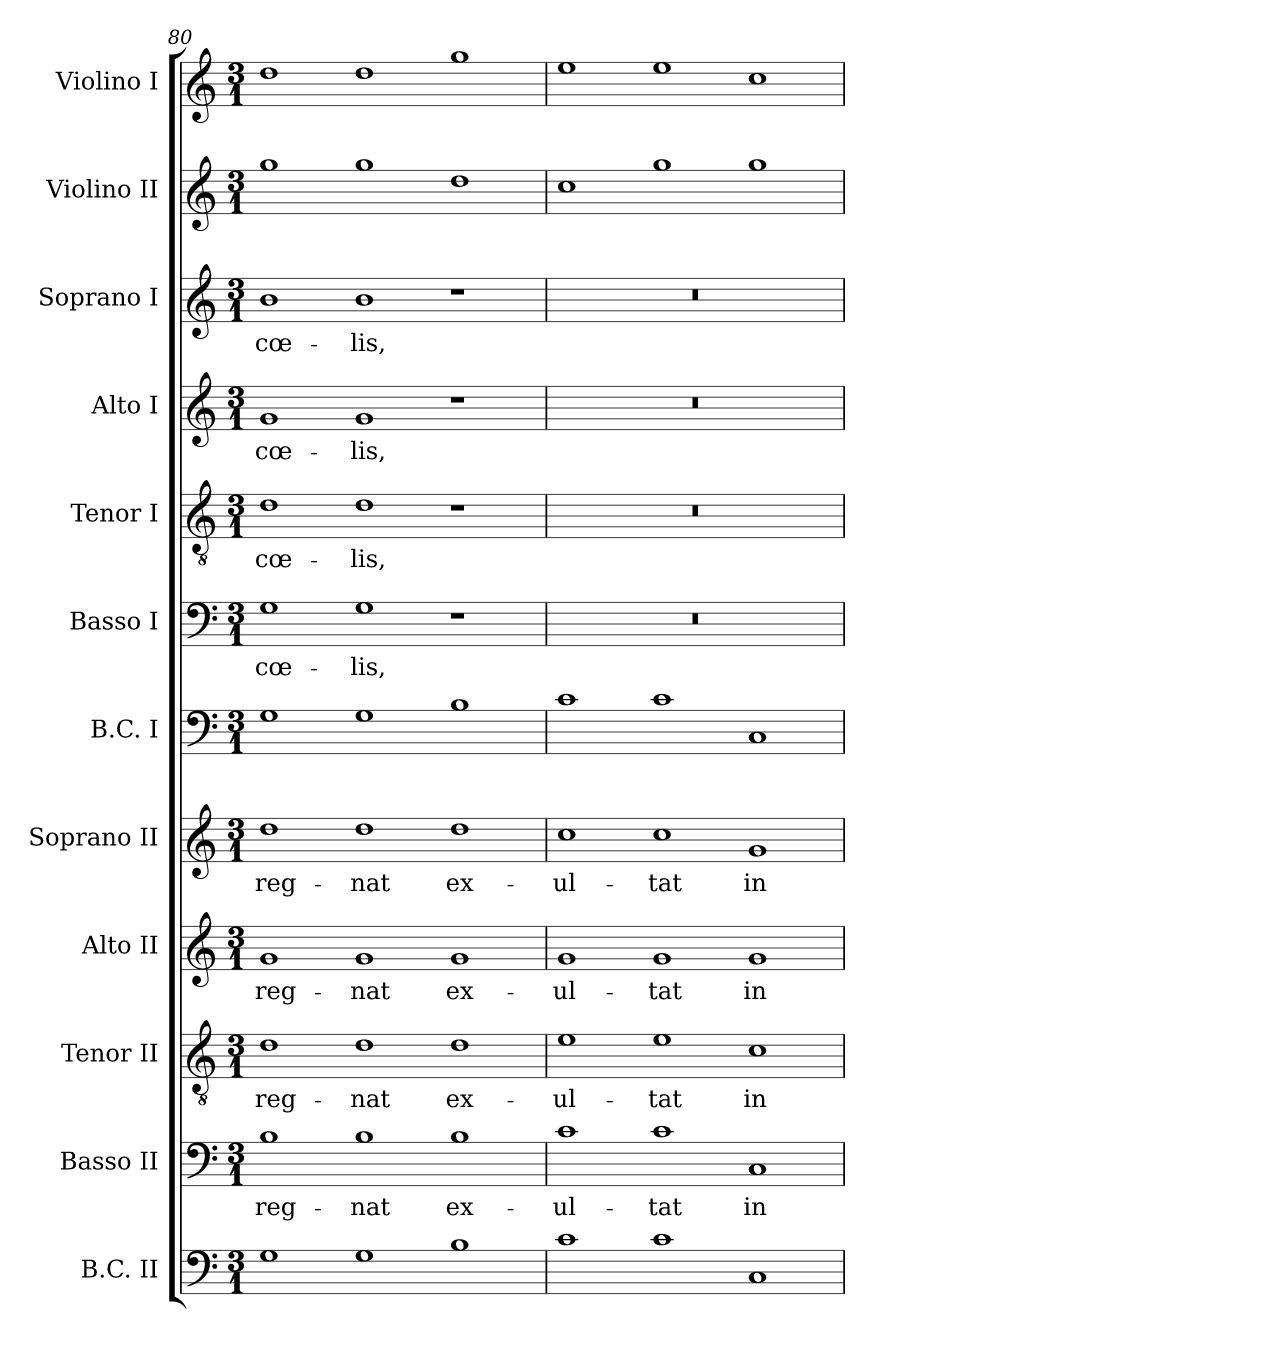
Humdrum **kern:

**kern	**kern	**text	**kern	**text	**kern	**text	**kern	**text	**kern	**kern	**text	**kern	**text	**kern	**text	**kern	**text	**kern	**kern
*part12	*part11	*part11	*part10	*part10	*part9	*part9	*part8	*part8	*part7	*part6	*part6	*part5	*part5	*part4	*part4	*part3	*part3	*part2	*part1
*staff12	*staff11	*staff11	*staff10	*staff10	*staff9	*staff9	*staff8	*staff8	*staff7	*staff6	*staff6	*staff5	*staff5	*staff4	*staff4	*staff3	*staff3	*staff2	*staff1
*I"B.C. II	*I"Basso II	*	*I"Tenor II	*	*I"Alto II	*	*I"Soprano II	*	*I"B.C. I	*I"Basso I	*	*I"Tenor I	*	*I"Alto I	*	*I"Soprano I	*	*I"Violino II	*I"Violino I
*I'BC2	*I'B 2	*	*I'T 2	*	*I'A 2	*	*I'S 2	*	*I'BC1	*I'B 1	*	*I'T 1	*	*I'A 1	*	*I'S 1	*	*I'Vln. II	*I'Vln. I
*clefF4	*clefF4	*	*clefGv2	*	*clefG2	*	*clefG2	*	*clefF4	*clefF4	*	*clefGv2	*	*clefG2	*	*clefG2	*	*clefG2	*clefG2
*k[]	*k[]	*	*k[]	*	*k[]	*	*k[]	*	*k[]	*k[]	*	*k[]	*	*k[]	*	*k[]	*	*k[]	*k[]
*C:	*C:	*	*C:	*	*C:	*	*C:	*	*C:	*C:	*	*C:	*	*C:	*	*C:	*	*C:	*C:
*M3/1	*M3/1	*	*M3/1	*	*M3/1	*	*M3/1	*	*M3/1	*M3/1	*	*M3/1	*	*M3/1	*	*M3/1	*	*M3/1	*M3/1
=80	=80	=80	=80	=80	=80	=80	=80	=80	=80	=80	=80	=80	=80	=80	=80	=80	=80	=80	=80
!	!	!LO:LY:b	!	!	!	!	!	!	!	!	!	!	!	!	!	!	!	!	!
!	!	!	!	!LO:LY:b	!	!	!	!	!	!	!	!	!	!	!	!	!	!	!
!	!	!	!	!	!	!LO:LY:b	!	!	!	!	!	!	!	!	!	!	!	!	!
!	!	!	!	!	!	!	!	!LO:LY:b	!	!	!	!	!	!	!	!	!	!	!
!	!	!	!	!	!	!	!	!	!	!	!LO:LY:b	!	!	!	!	!	!	!	!
!	!	!	!	!	!	!	!	!	!	!	!	!	!LO:LY:b	!	!	!	!	!	!
!	!	!	!	!	!	!	!	!	!	!	!	!	!	!	!LO:LY:b	!	!	!	!
!	!	!	!	!	!	!	!	!	!	!	!	!	!	!	!	!	!LO:LY:b	!	!
1G	1B	reg-	1d	reg-	1g	reg-	1dd	reg-	1G	1G	cœ-	1d	cœ-	1g	cœ-	1b	cœ-	1gg	1dd
!	!	!LO:LY:b	!	!	!	!	!	!	!	!	!	!	!	!	!	!	!	!	!
!	!	!	!	!LO:LY:b	!	!	!	!	!	!	!	!	!	!	!	!	!	!	!
!	!	!	!	!	!	!LO:LY:b	!	!	!	!	!	!	!	!	!	!	!	!	!
!	!	!	!	!	!	!	!	!LO:LY:b	!	!	!	!	!	!	!	!	!	!	!
!	!	!	!	!	!	!	!	!	!	!	!LO:LY:b	!	!	!	!	!	!	!	!
!	!	!	!	!	!	!	!	!	!	!	!	!	!LO:LY:b	!	!	!	!	!	!
!	!	!	!	!	!	!	!	!	!	!	!	!	!	!	!LO:LY:b	!	!	!	!
!	!	!	!	!	!	!	!	!	!	!	!	!	!	!	!	!	!LO:LY:b	!	!
1G	1B	-nat	1d	-nat	1g	-nat	1dd	-nat	1G	1G	-lis,	1d	-lis,	1g	-lis,	1b	-lis,	1gg	1dd
!	!	!LO:LY:b	!	!	!	!	!	!	!	!	!	!	!	!	!	!	!	!	!
!	!	!	!	!LO:LY:b	!	!	!	!	!	!	!	!	!	!	!	!	!	!	!
!	!	!	!	!	!	!LO:LY:b	!	!	!	!	!	!	!	!	!	!	!	!	!
!	!	!	!	!	!	!	!	!LO:LY:b	!	!	!	!	!	!	!	!	!	!	!
1B	1B	ex-	1d	ex-	1g	ex-	1dd	ex-	1B	1r	.	1r	.	1r	.	1r	.	1dd	1gg
=81	=81	=81	=81	=81	=81	=81	=81	=81	=81	=81	=81	=81	=81	=81	=81	=81	=81	=81	=81
!	!	!LO:LY:b	!	!	!	!	!	!	!	!	!	!	!	!	!	!	!	!	!
!	!	!	!	!LO:LY:b	!	!	!	!	!	!	!	!	!	!	!	!	!	!	!
!	!	!	!	!	!	!LO:LY:b	!	!	!	!	!	!	!	!	!	!	!	!	!
!	!	!	!	!	!	!	!	!LO:LY:b	!	!	!	!	!	!	!	!	!	!	!
1c	1c	-ul-	1e	-ul-	1g	-ul-	1cc	-ul-	1c	0.r	.	0.r	.	0.r	.	0.r	.	1cc	1ee
!	!	!LO:LY:b	!	!	!	!	!	!	!	!	!	!	!	!	!	!	!	!	!
!	!	!	!	!LO:LY:b	!	!	!	!	!	!	!	!	!	!	!	!	!	!	!
!	!	!	!	!	!	!LO:LY:b	!	!	!	!	!	!	!	!	!	!	!	!	!
!	!	!	!	!	!	!	!	!LO:LY:b	!	!	!	!	!	!	!	!	!	!	!
1c	1c	-tat	1e	-tat	1g	-tat	1cc	-tat	1c	.	.	.	.	.	.	.	.	1gg	1ee
!	!	!LO:LY:b	!	!	!	!	!	!	!	!	!	!	!	!	!	!	!	!	!
!	!	!	!	!LO:LY:b	!	!	!	!	!	!	!	!	!	!	!	!	!	!	!
!	!	!	!	!	!	!LO:LY:b	!	!	!	!	!	!	!	!	!	!	!	!	!
!	!	!	!	!	!	!	!	!LO:LY:b	!	!	!	!	!	!	!	!	!	!	!
1C	1C	in	1c	in	1g	in	1g	in	1C	.	.	.	.	.	.	.	.	1gg	1cc
=	=	=	=	=	=	=	=	=	=	=	=	=	=	=	=	=	=	=	=
*-	*-	*-	*-	*-	*-	*-	*-	*-	*-	*-	*-	*-	*-	*-	*-	*-	*-	*-	*-
